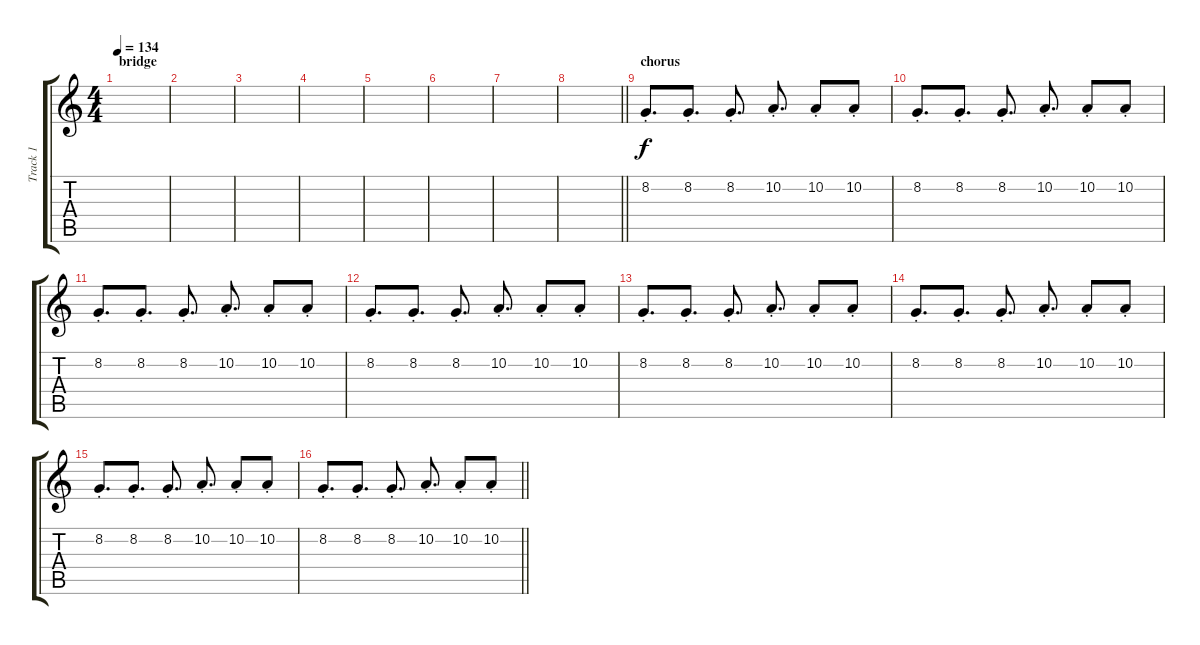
\track ("Track 1" "Track 1") {instrument lead5charang}
\staff {score tabs}
\tuning (E4 B3 G3 D3 A2 E2) {hide}
\ts (4 4)
\section ("" "bridge")
\tempo 134
\clef g2
\ks c
|
|
|
|
|
|
|
\barLineRight lightlight
|
\section ("" "chorus")
8.2{st}.8{d} 8.2{st}.8{d} 8.2{st}.8{d} 10.2{st}.8{d} 10.2{st}.8 10.2{st}.8 |
8.2{st}.8{d} 8.2{st}.8{d} 8.2{st}.8{d} 10.2{st}.8{d} 10.2{st}.8 10.2{st}.8 |
8.2{st}.8{d} 8.2{st}.8{d} 8.2{st}.8{d} 10.2{st}.8{d} 10.2{st}.8 10.2{st}.8 |
8.2{st}.8{d} 8.2{st}.8{d} 8.2{st}.8{d} 10.2{st}.8{d} 10.2{st}.8 10.2{st}.8 |
8.2{st}.8{d} 8.2{st}.8{d} 8.2{st}.8{d} 10.2{st}.8{d} 10.2{st}.8 10.2{st}.8 |
8.2{st}.8{d} 8.2{st}.8{d} 8.2{st}.8{d} 10.2{st}.8{d} 10.2{st}.8 10.2{st}.8 |
8.2{st}.8{d} 8.2{st}.8{d} 8.2{st}.8{d} 10.2{st}.8{d} 10.2{st}.8 10.2{st}.8 |
\barLineRight lightlight
8.2{st}.8{d} 8.2{st}.8{d} 8.2{st}.8{d} 10.2{st}.8{d} 10.2{st}.8 10.2{st}.8
